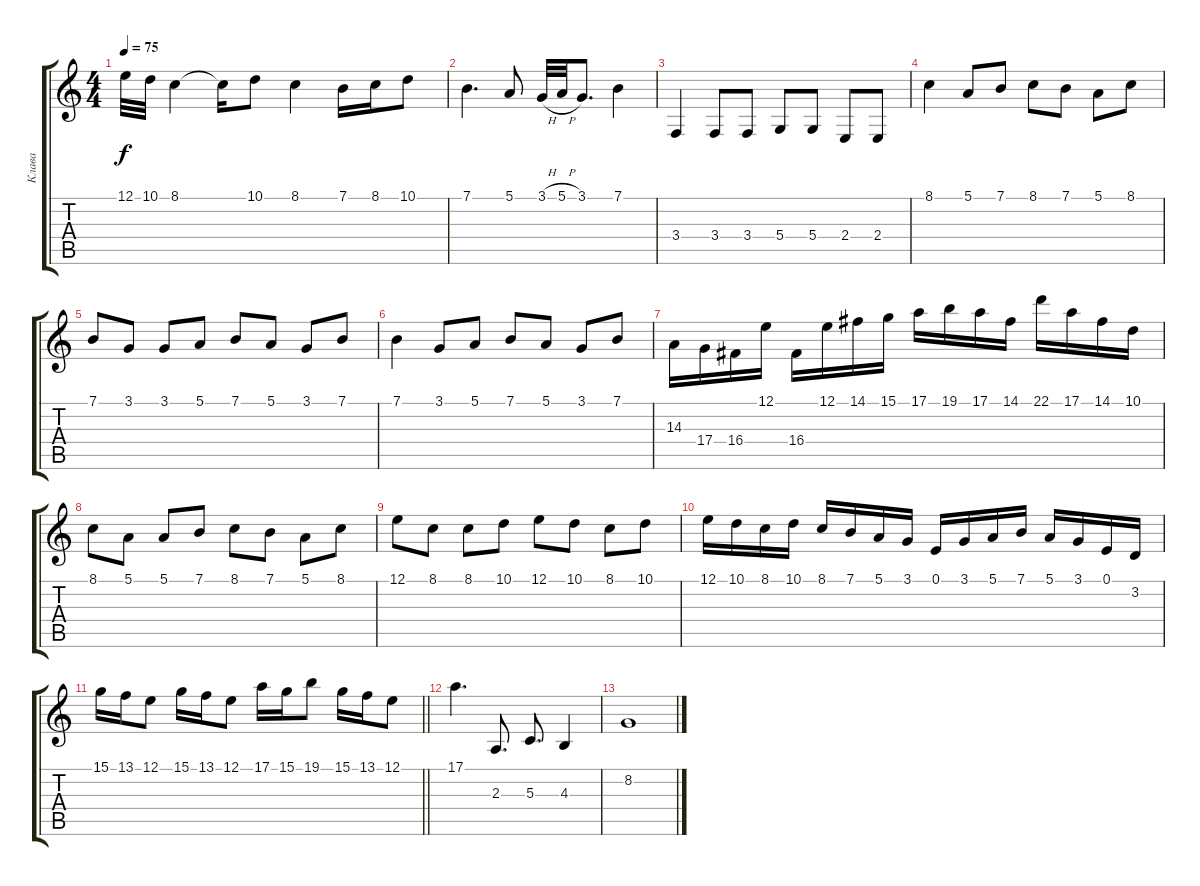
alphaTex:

\track ("Клава" "Клава") {instrument acousticgrandpiano}
\staff {score tabs}
\tuning (E4 B3 G3 D3 A2 E2) {hide}
\ts (4 4)
\tempo 75
\clef g2
\ks c
12.1.32{dy f} 10.1.32 8.1.4 8.1{t}.16 10.1.8 8.1.4 7.1.16 8.1.16 10.1.8 |
7.1.4{d} 5.1.8 3.1{h}.32 5.1{h}.32 3.1.8{d} 7.1.4 |
3.4.4 3.4.8 3.4.8 5.4.8 5.4.8 2.4.8 2.4.8 |
8.1.4 5.1.8 7.1.8 8.1.8 7.1.8 5.1.8 8.1.8 |
7.1.8 3.1.8 3.1.8 5.1.8 7.1.8 5.1.8 3.1.8 7.1.8 |
7.1.4 3.1.8 5.1.8 7.1.8 5.1.8 3.1.8 7.1.8 |
14.3.16 17.4.16 16.4.16 12.1.16 16.4.16 12.1.16 14.1.16 15.1.16 17.1.16 19.1.16 17.1.16 14.1.16 22.1.16 17.1.16 14.1.16 10.1.16 |
8.1.8 5.1.8 5.1.8 7.1.8 8.1.8 7.1.8 5.1.8 8.1.8 |
12.1.8 8.1.8 8.1.8 10.1.8 12.1.8 10.1.8 8.1.8 10.1.8 |
12.1.16 10.1.16 8.1.16 10.1.16 8.1.16 7.1.16 5.1.16 3.1.16 0.1.16 3.1.16 5.1.16 7.1.16 5.1.16 3.1.16 0.1.16 3.2.16 |
\barLineRight lightlight
15.1.16 13.1.16 12.1.8 15.1.16 13.1.16 12.1.8 17.1.16 15.1.16 19.1.8 15.1.16 13.1.16 12.1.8 |
17.1.4{d} 2.3.8{d} 5.3.8{d} 4.3.4 |
8.2.1
